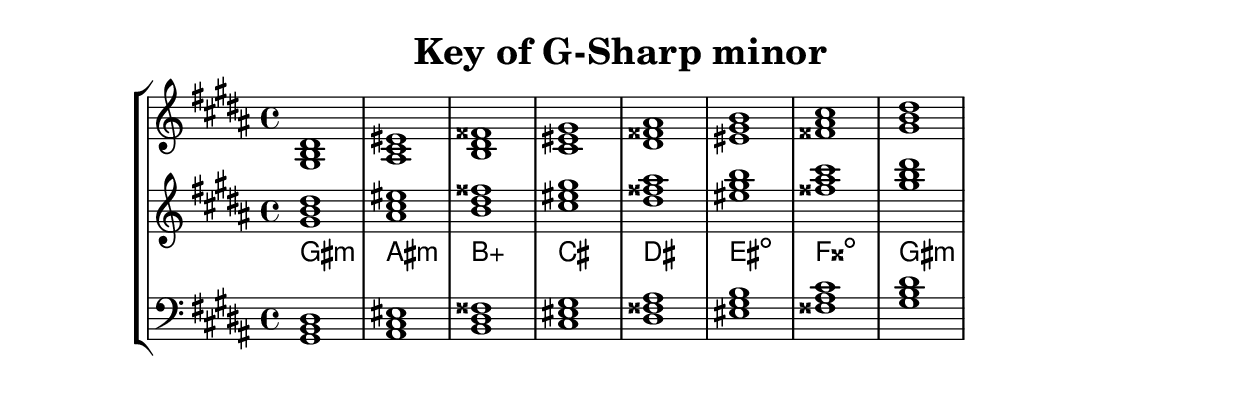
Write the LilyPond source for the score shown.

% Description: Chord tool for the key of G Sharp minor
% Author: Talos Thoren
% Date: January 24, 2013

\version "2.16.1"

\header
{
  title = "Key of G-Sharp minor"
}

% Defining variables
% The Key of G Sharp minor has five sharps:
% F-Sharp, C-Sharp, G-Sharp, D-Sharp, A-Sharp
g_sharp_min_triads = { \key gis \minor <gis b dis>1  <ais cis eis> <b dis fisis> <cis eis gis> <dis fisis ais> <eis gis b> <fisis ais cis> <gis b dis> }
g_sharp_min_triadNames = \new ChordNames { \g_sharp_min_triads }

% Some Chord Tools can use alternate starting
% octaves to facilitate ease of study
alt_treb_chordTool = \new Staff \relative c''
{
  <<
    \g_sharp_min_triads
    \g_sharp_min_triadNames
  >>
}

% Main variable
chordTool = \new StaffGroup
{
  <<
    \new Staff
    {
      \relative c'
      << 
	\g_sharp_min_triads 
	%\g_sharp_min_triadNames 
      >>
    }

    \alt_treb_chordTool

    \new Staff \relative c
    {
      \clef bass
      <<
	\g_sharp_min_triads
      >>
    }
  >>
}

\score
{
  \chordTool
}


